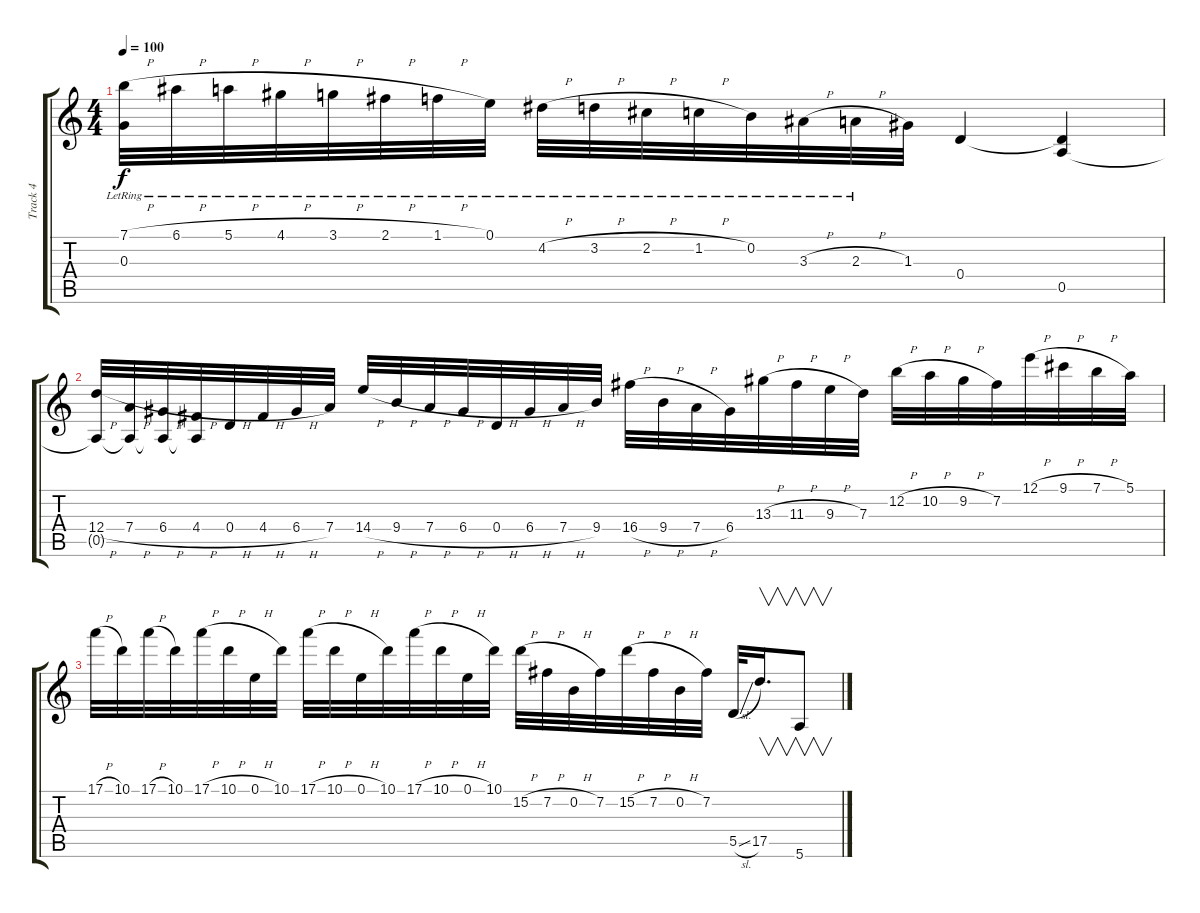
\track ("Track 4" "Track 4") {instrument distortionguitar}
\staff {score tabs}
\tuning (E4 B3 G3 D3 A2 E2) {hide}
\ts (4 4)
\tempo 100
\clef g2
\ks c
(7.1{h lr} 0.3{lr}).32{dy f} 6.1{h lr}.32 5.1{h lr}.32 4.1{h lr}.32 3.1{h lr}.32 2.1{h lr}.32 1.1{h lr}.32 0.1{lr}.32 4.2{h lr}.32 3.2{h lr}.32 2.2{h lr}.32 1.2{h lr}.32 0.2{lr}.32 3.3{h lr}.32 2.3{h lr}.32 1.3.32 0.4.4 (0.4{t} 0.5).4 |
(12.4{h} 0.5{t}).32 (7.4{h} 0.5{t}).32 (6.4{h} 0.5{t}).32 (4.4{h} 0.5{t}).32 0.4{h}.32 4.4{h}.32 6.4{h}.32 7.4.32 14.4{h}.32 9.4{h}.32 7.4{h}.32 6.4{h}.32 0.4{h}.32 6.4{h}.32 7.4{h}.32 9.4.32 16.4{h}.32 9.4{h}.32 7.4{h}.32 6.4.32 13.3{h}.32 11.3{h}.32 9.3{h}.32 7.3.32 12.2{h}.32 10.2{h}.32 9.2{h}.32 7.2.32 12.1{h}.32 9.1{h}.32 7.1{h}.32 5.1.32 |
17.1{h}.32 10.1.32 17.1{h}.32 10.1.32 17.1{h}.32 10.1{h}.32 0.1{h}.32 10.1.32 17.1{h}.32 10.1{h}.32 0.1{h}.32 10.1.32 17.1{h}.32 10.1{h}.32 0.1{h}.32 10.1.32 15.2{h}.32 7.2{h}.32 0.2{h}.32 7.2.32 15.2{h}.32 7.2{h}.32 0.2{h}.32 7.2.32 5.5{sl}.32 17.5.16{v d} 5.6.8{v}
